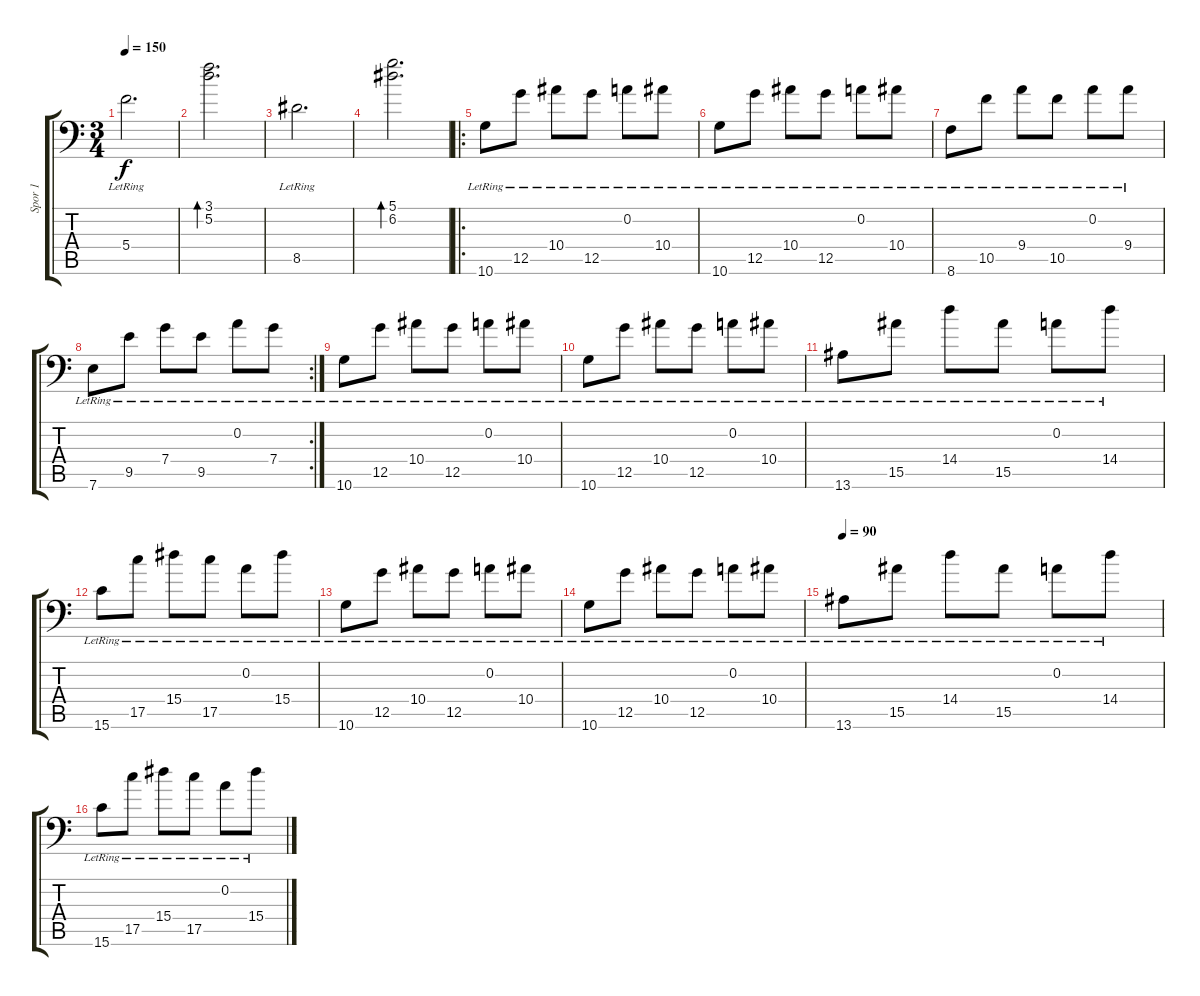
\track ("Spor 1" "Spor 1") {instrument overdrivenguitar}
\staff {score tabs}
\tuning (D4 A3 F3 C3 G2 A1) {hide}
\ts (3 4)
\tempo 150
\clef f4
\ks c
5.4{lr}.2{d dy f} |
(3.1 5.2).2{d bd 240} |
8.5{lr}.2{d} |
(5.1 6.2).2{d bd 240} |
\ro
10.6{lr}.8{instrument electricguitarclean} 12.5{lr}.8 10.4{lr}.8 12.5{lr}.8 0.2{lr}.8 10.4{lr}.8 |
10.6{lr}.8 12.5{lr}.8 10.4{lr}.8 12.5{lr}.8 0.2{lr}.8 10.4{lr}.8 |
8.6{lr}.8 10.5{lr}.8 9.4{lr}.8 10.5{lr}.8 0.2{lr}.8 9.4{lr}.8 |
\rc 2
7.6{lr}.8 9.5{lr}.8 7.4{lr}.8 9.5{lr}.8 0.2{lr}.8 7.4{lr}.8 |
10.6{lr}.8 12.5{lr}.8 10.4{lr}.8 12.5{lr}.8 0.2{lr}.8 10.4{lr}.8 |
10.6{lr}.8 12.5{lr}.8 10.4{lr}.8 12.5{lr}.8 0.2{lr}.8 10.4{lr}.8 |
13.6{lr}.8 15.5{lr}.8 14.4{lr}.8 15.5{lr}.8 0.2{lr}.8 14.4{lr}.8 |
15.6{lr}.8 17.5{lr}.8 15.4{lr}.8 17.5{lr}.8 0.2{lr}.8 15.4{lr}.8 |
10.6{lr}.8 12.5{lr}.8 10.4{lr}.8 12.5{lr}.8 0.2{lr}.8 10.4{lr}.8 |
10.6{lr}.8 12.5{lr}.8 10.4{lr}.8 12.5{lr}.8 0.2{lr}.8 10.4{lr}.8 |
\tempo 90
13.6{lr}.8 15.5{lr}.8 14.4{lr}.8 15.5{lr}.8 0.2{lr}.8 14.4{lr}.8 |
15.6{lr}.8 17.5{lr}.8 15.4{lr}.8 17.5{lr}.8 0.2{lr}.8 15.4{lr}.8
